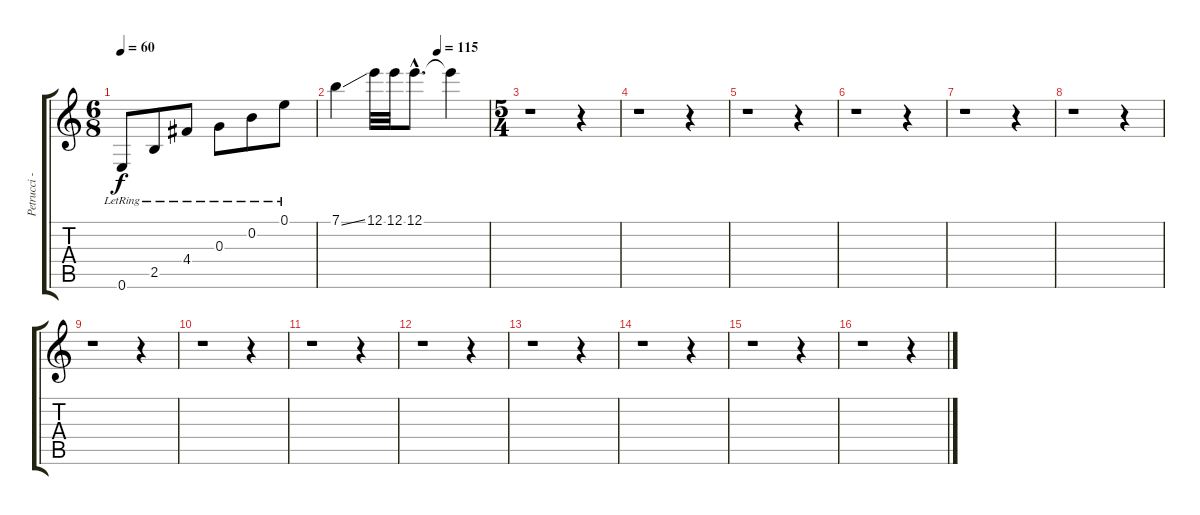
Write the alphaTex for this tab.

\track ("Petrucci - Nylon Acoustic" "Petrucci -") {instrument acousticguitarnylon}
\staff {score tabs}
\tuning (E4 B3 G3 D3 A2 E2) {hide}
\ts (6 8)
\tempo 60
\clef g2
\ks c
0.6{lr}.8{dy f} 2.5{lr}.8 4.4{lr}.8 0.3{lr}.8 0.2{lr}.8 0.1{lr}.8 |
\tempo (115 0.6666666666666666)
7.1{ss}.4 12.1.32 12.1.32 12.1{hac}.8{d} 12.1{t}.4 |
\ts (5 4)
r.1 r.4 |
r.1 r.4 |
r.1 r.4 |
r.1 r.4 |
r.1 r.4 |
r.1 r.4 |
r.1 r.4 |
r.1 r.4 |
r.1 r.4 |
r.1 r.4 |
r.1 r.4 |
r.1 r.4 |
r.1 r.4 |
r.1 r.4
